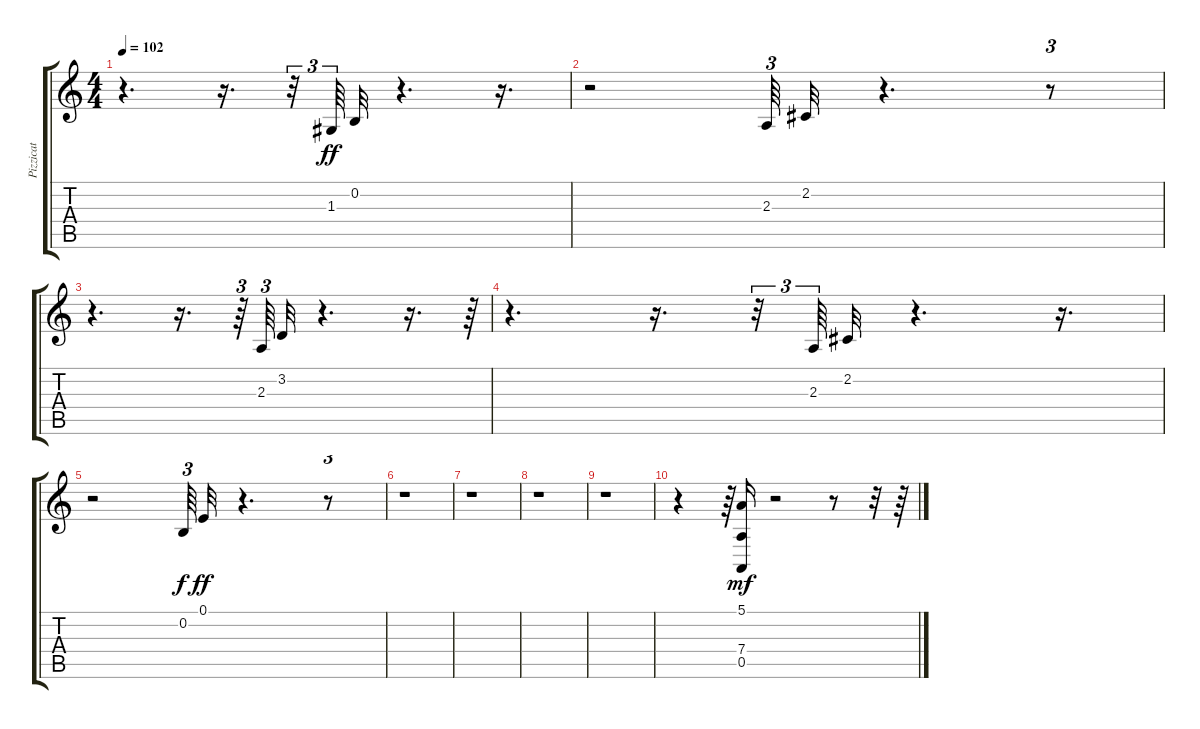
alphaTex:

\track ("Pizzicat" "Pizzicat") {instrument pizzicatostrings}
\staff {score tabs}
\tuning (E4 B3 G3 D3 A2 E2) {hide}
\ts (4 4)
\tempo 102
\clef g2
\ks c
r.4{d dy ff} r.16{d} r.32{tu (3 2)} 1.3.64{tu (3 2)} 0.2.32 r.4{d} r.16{d} |
r.2 2.3.64{tu (3 2)} 2.2.32 r.4{d} r.8{tu (3 2)} |
r.4{d} r.16{d} r.64{tu (3 2)} 2.3.64{tu (3 2)} 3.2.32 r.4{d} r.16{d} r.64{tu (3 2)} |
r.4{d} r.16{d} r.32{tu (3 2)} 2.3.64{tu (3 2)} 2.2.32 r.4{d} r.16{d} |
r.2 0.2.64{tu (3 2) dy f} 0.1.32{dy ff} r.4{d} r.8{tu (3 2)} |
r.1 |
r.1 |
r.1 |
r.1 |
r.4 r.64{tu (3 2)} (5.1 7.4 0.5).16{dy mf} r.2 r.8 r.32 r.64
